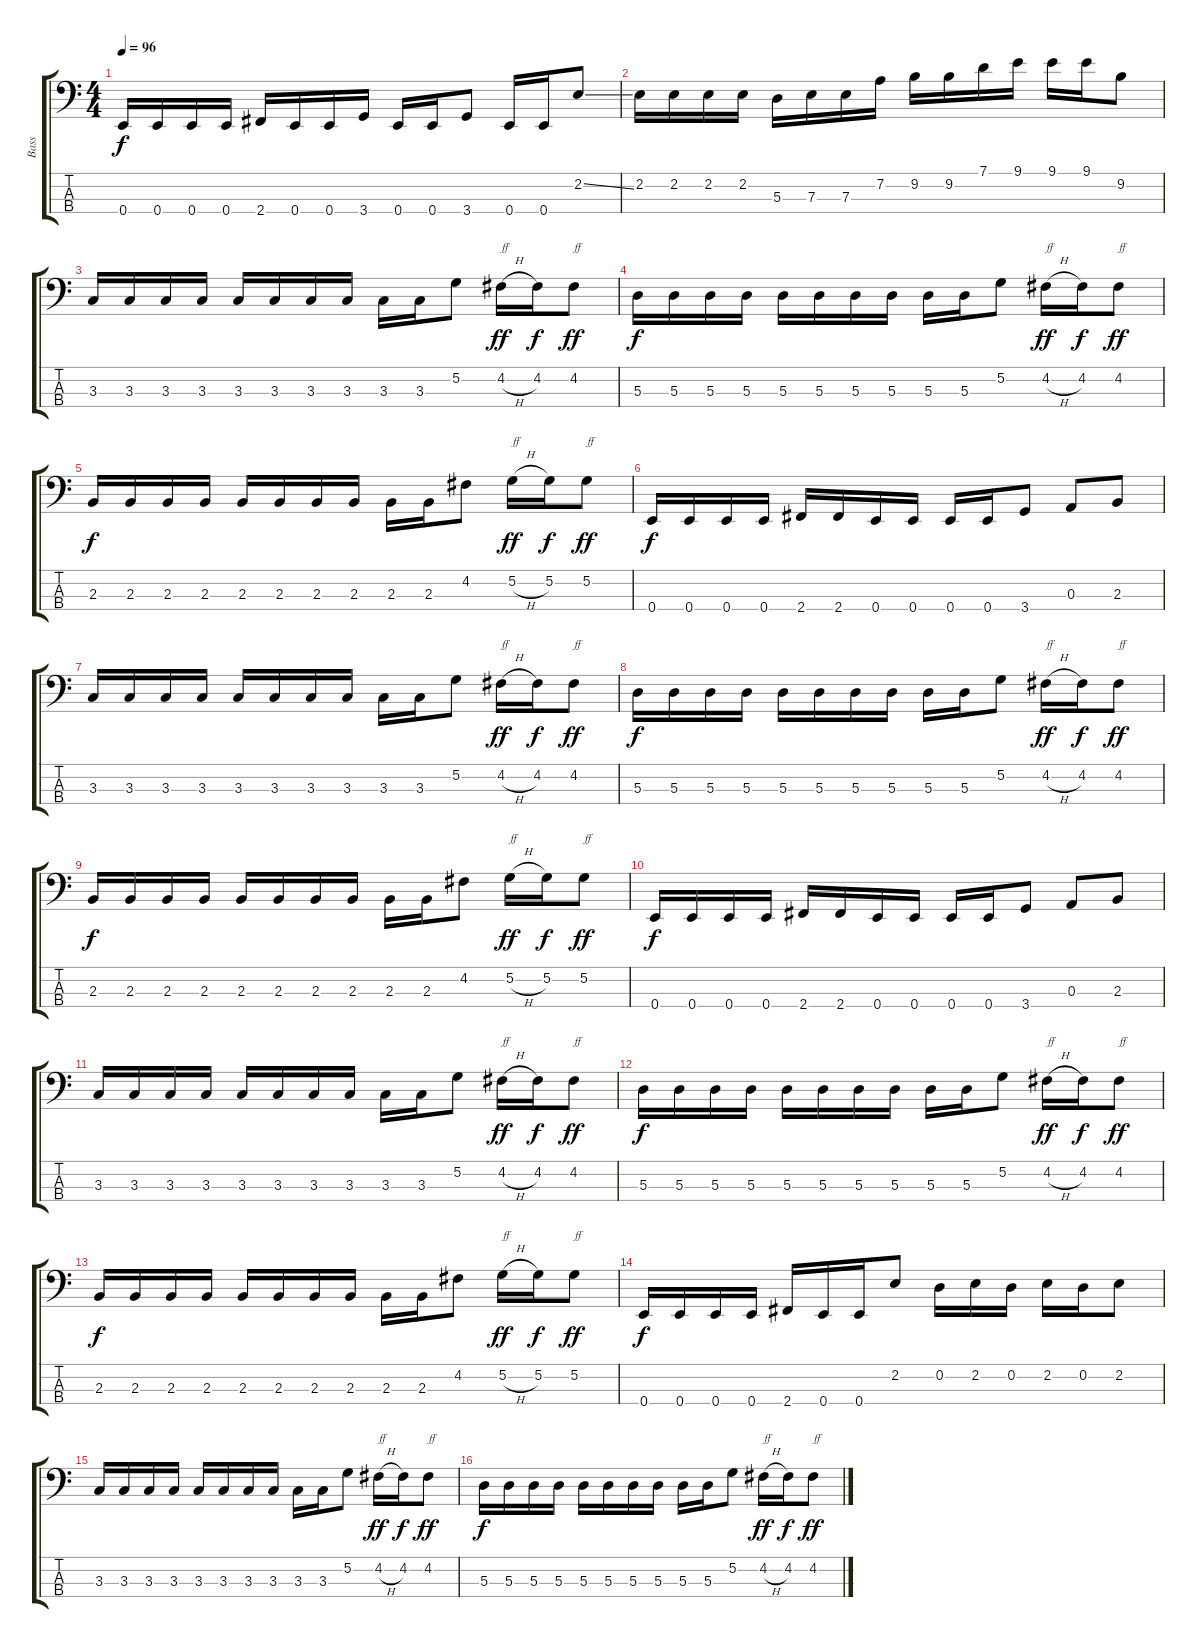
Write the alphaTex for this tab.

\track ("Bass" "Bass") {instrument electricbasspick}
\staff {score tabs}
\tuning (G2 D2 A1 E1) {hide}
\ts (4 4)
\tempo 96
\clef f4
\ks c
0.4.16{dy f} 0.4.16 0.4.16 0.4.16 2.4.16 0.4.16 0.4.16 3.4.16 0.4.16 0.4.16 3.4.8 0.4.16 0.4.16 2.2{ss}.8 |
2.2.16 2.2.16 2.2.16 2.2.16 5.3.16 7.3.16 7.3.16 7.2.16 9.2.16 9.2.16 7.1.16 9.1.16 9.1.16 9.1.16 9.2.8 |
3.3.16 3.3.16 3.3.16 3.3.16 3.3.16 3.3.16 3.3.16 3.3.16 3.3.16 3.3.16 5.2.8 4.2{h}.16{txt "ff" dy ff} 4.2.16{dy f} 4.2.8{txt "ff" dy ff} |
5.3.16{dy f} 5.3.16 5.3.16 5.3.16 5.3.16 5.3.16 5.3.16 5.3.16 5.3.16 5.3.16 5.2.8 4.2{h}.16{txt "ff" dy ff} 4.2.16{dy f} 4.2.8{txt "ff" dy ff} |
2.3.16{dy f} 2.3.16 2.3.16 2.3.16 2.3.16 2.3.16 2.3.16 2.3.16 2.3.16 2.3.16 4.2.8 5.2{h}.16{txt "ff" dy ff} 5.2.16{dy f} 5.2.8{txt "ff" dy ff} |
0.4.16{dy f} 0.4.16 0.4.16 0.4.16 2.4.16 2.4.16 0.4.16 0.4.16 0.4.16 0.4.16 3.4.8 0.3.8 2.3.8 |
3.3.16 3.3.16 3.3.16 3.3.16 3.3.16 3.3.16 3.3.16 3.3.16 3.3.16 3.3.16 5.2.8 4.2{h}.16{txt "ff" dy ff} 4.2.16{dy f} 4.2.8{txt "ff" dy ff} |
5.3.16{dy f} 5.3.16 5.3.16 5.3.16 5.3.16 5.3.16 5.3.16 5.3.16 5.3.16 5.3.16 5.2.8 4.2{h}.16{txt "ff" dy ff} 4.2.16{dy f} 4.2.8{txt "ff" dy ff} |
2.3.16{dy f} 2.3.16 2.3.16 2.3.16 2.3.16 2.3.16 2.3.16 2.3.16 2.3.16 2.3.16 4.2.8 5.2{h}.16{txt "ff" dy ff} 5.2.16{dy f} 5.2.8{txt "ff" dy ff} |
0.4.16{dy f} 0.4.16 0.4.16 0.4.16 2.4.16 2.4.16 0.4.16 0.4.16 0.4.16 0.4.16 3.4.8 0.3.8 2.3.8 |
3.3.16 3.3.16 3.3.16 3.3.16 3.3.16 3.3.16 3.3.16 3.3.16 3.3.16 3.3.16 5.2.8 4.2{h}.16{txt "ff" dy ff} 4.2.16{dy f} 4.2.8{txt "ff" dy ff} |
5.3.16{dy f} 5.3.16 5.3.16 5.3.16 5.3.16 5.3.16 5.3.16 5.3.16 5.3.16 5.3.16 5.2.8 4.2{h}.16{txt "ff" dy ff} 4.2.16{dy f} 4.2.8{txt "ff" dy ff} |
2.3.16{dy f} 2.3.16 2.3.16 2.3.16 2.3.16 2.3.16 2.3.16 2.3.16 2.3.16 2.3.16 4.2.8 5.2{h}.16{txt "ff" dy ff} 5.2.16{dy f} 5.2.8{txt "ff" dy ff} |
0.4.16{dy f} 0.4.16 0.4.16 0.4.16 2.4.16 0.4.16 0.4.16 2.2.8 0.2.16 2.2.16 0.2.16 2.2.16 0.2.16 2.2.8 |
3.3.16 3.3.16 3.3.16 3.3.16 3.3.16 3.3.16 3.3.16 3.3.16 3.3.16 3.3.16 5.2.8 4.2{h}.16{txt "ff" dy ff} 4.2.16{dy f} 4.2.8{txt "ff" dy ff} |
5.3.16{dy f} 5.3.16 5.3.16 5.3.16 5.3.16 5.3.16 5.3.16 5.3.16 5.3.16 5.3.16 5.2.8 4.2{h}.16{txt "ff" dy ff} 4.2.16{dy f} 4.2.8{txt "ff" dy ff}
